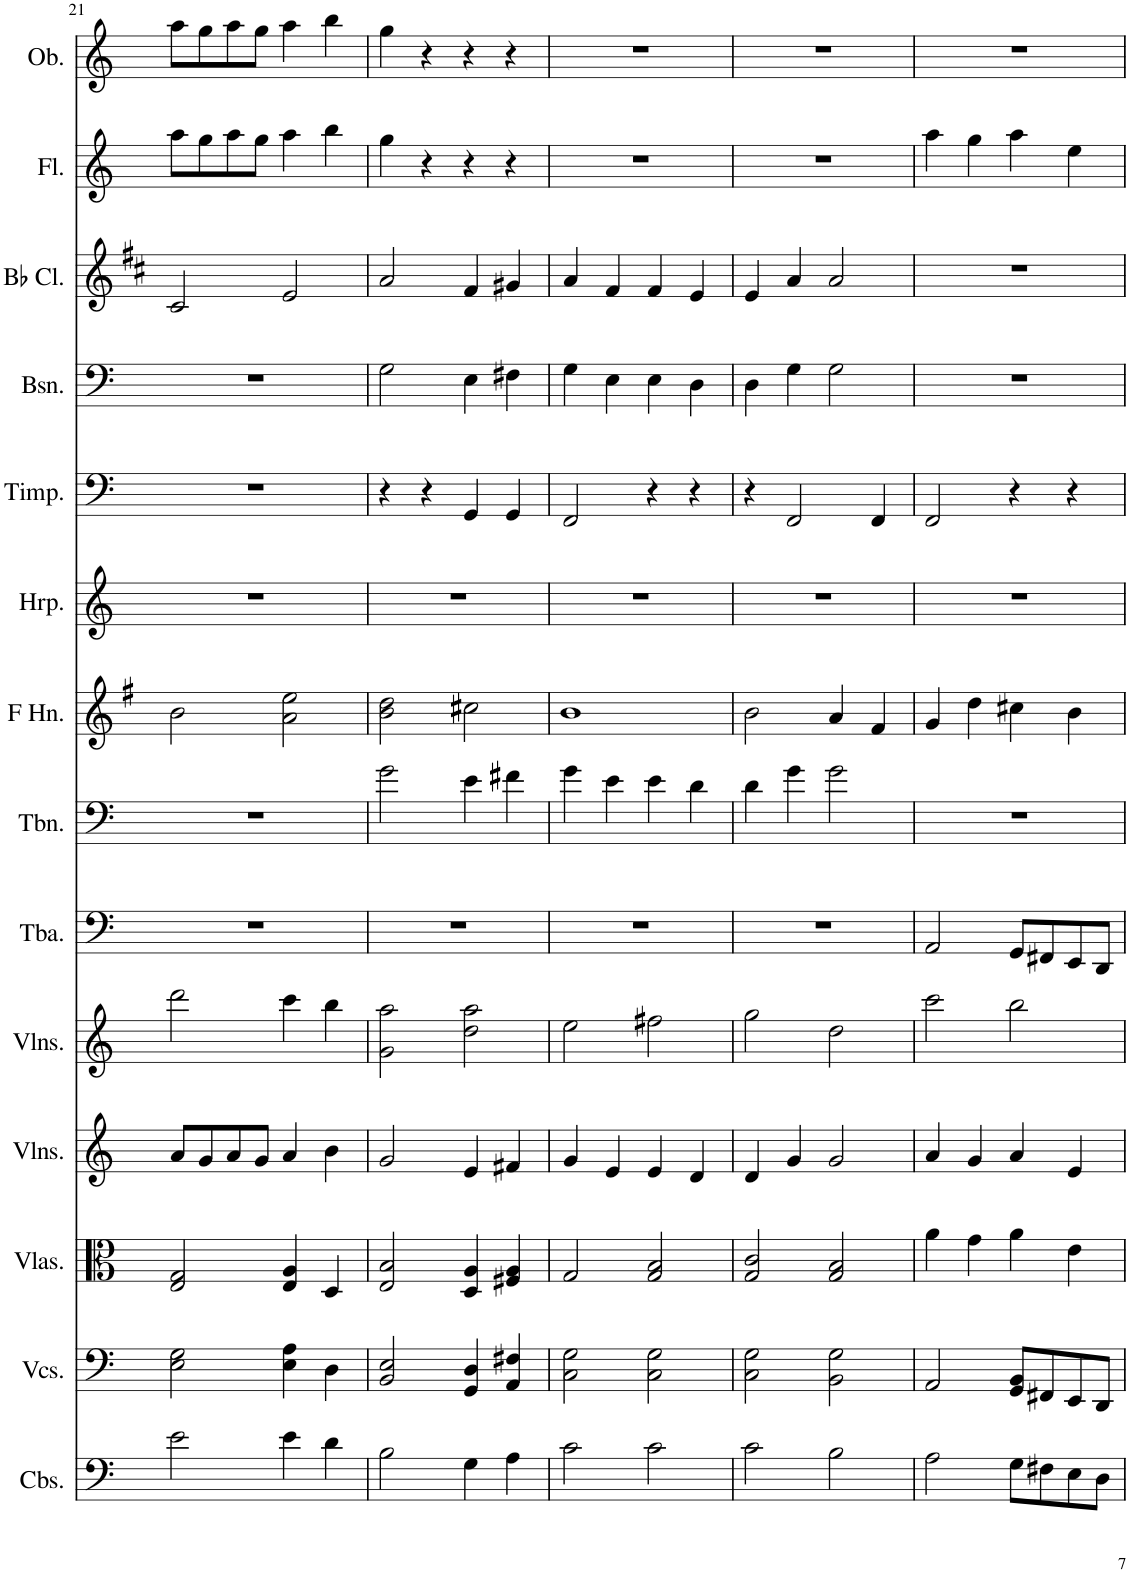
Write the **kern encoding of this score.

**kern	**kern	**kern	**kern	**kern	**kern	**kern	**kern	**kern	**kern	**kern	**kern	**kern	**kern
*part14	*part13	*part12	*part11	*part10	*part9	*part8	*part7	*part6	*part5	*part4	*part3	*part2	*part1
*staff14	*staff13	*staff12	*staff11	*staff10	*staff9	*staff8	*staff7	*staff6	*staff5	*staff4	*staff3	*staff2	*staff1
*I"Contrabasses	*I"Violoncellos	*I"Violas	*I"Violins	*I"Violins	*I"Tuba	*I"Trombone	*I"Horn in F	*I"Harp	*I"Timpani	*I"Bassoon	*I"Bb Clarinet	*I"Flute	*I"Oboe
*I'Cbs.	*I'Vcs.	*I'Vlas.	*I'Vlns.	*I'Vlns.	*I'Tba.	*I'Tbn.	*	*I'Hrp.	*I'Timp.	*I'Bsn.	*I'Bb Cl.	*I'Fl.	*I'Ob.
!!LO:PB:g=z
*clefF4	*clefF4	*clefC3	*clefG2	*clefG2	*clefF4	*clefF4	*clefG2	*clefG2	*clefF4	*clefF4	*clefG2	*clefG2	*clefG2
*Trd7c12	*	*	*	*	*	*	*Trd4c7	*	*	*	*Trd1c2	*	*
*k[]	*k[]	*k[]	*k[]	*k[]	*k[]	*k[]	*k[f#]	*k[]	*k[]	*k[]	*k[f#c#]	*k[]	*k[]
*M4/4	*M4/4	*M4/4	*M4/4	*M4/4	*M4/4	*M4/4	*M4/4	*M4/4	*M4/4	*M4/4	*M4/4	*M4/4	*M4/4
=21	=21	=21	=21	=21	=21	=21	=21	=21	=21	=21	=21	=21	=21
2e\	2E\ 2G\	2E/ 2G/	8a/L	2ddd\	1r	1r	2b\	1r	1r	1r	2c#/	8aa\L	8aa\L
.	.	.	8g/	.	.	.	.	.	.	.	.	8gg\	8gg\
.	.	.	8a/	.	.	.	.	.	.	.	.	8aa\	8aa\
.	.	.	8g/J	.	.	.	.	.	.	.	.	8gg\J	8gg\J
4e\	4E\ 4A\	4E/ 4A/	4a/	4ccc\	.	.	2a\ 2ee\	.	.	.	2e/	4aa\	4aa\
4d\	4D\	4D/	4b\	4bb\	.	.	.	.	.	.	.	4bb\	4bb\
=22	=22	=22	=22	=22	=22	=22	=22	=22	=22	=22	=22	=22	=22
2B\	2BB/ 2E/	2E/ 2B/	2g/	2g\ 2aa\	1r	2g\	2b\ 2dd\	1r	4r	2G\	2a/	4gg\	4gg\
.	.	.	.	.	.	.	.	.	4r	.	.	4r	4r
4G\	4GG/ 4D/	4D/ 4A/	4e/	2dd\ 2aa\	.	4e\	2cc#X\	.	4GG/	4E\	4f#/	4r	4r
4A\	4AA/ 4F#X/	4F#X/ 4A/	4f#X/	.	.	4f#X\	.	.	4GG/	4F#X\	4g#X/	4r	4r
=23	=23	=23	=23	=23	=23	=23	=23	=23	=23	=23	=23	=23	=23
2c\	2C\ 2G\	2G/	4g/	2ee\	1r	4g\	1b	1r	2FF/	4G\	4a/	1r	1r
.	.	.	4e/	.	.	4e\	.	.	.	4E\	4f#/	.	.
2c\	2C\ 2G\	2G/ 2B/	4e/	2ff#X\	.	4e\	.	.	4r	4E\	4f#/	.	.
.	.	.	4d/	.	.	4d\	.	.	4r	4D\	4e/	.	.
=24	=24	=24	=24	=24	=24	=24	=24	=24	=24	=24	=24	=24	=24
2c\	2C\ 2G\	2G/ 2c/	4d/	2gg\	1r	4d\	2b\	1r	4r	4D\	4e/	1r	1r
.	.	.	4g/	.	.	4g\	.	.	2FF/	4G\	4a/	.	.
2B\	2BB\ 2G\	2G/ 2B/	2g/	2dd\	.	2g\	4a/	.	.	2G\	2a/	.	.
.	.	.	.	.	.	.	4f#/	.	4FF/	.	.	.	.
=25	=25	=25	=25	=25	=25	=25	=25	=25	=25	=25	=25	=25	=25
2A\	2AA/	4a\	4a/	2ccc\	2AA/	1r	4g/	1r	2FF/	1r	1r	4aa\	1r
.	.	4g\	4g/	.	.	.	4dd\	.	.	.	.	4gg\	.
8G\L	8GG/ 8BB/L	4a\	4a/	2bb\	8GG/L	.	4cc#X\	.	4r	.	.	4aa\	.
8F#X\	8FF#X/	.	.	.	8FF#X/	.	.	.	.	.	.	.	.
8E\	8EE/	4e\	4e/	.	8EE/	.	4b\	.	4r	.	.	4ee\	.
8D\J	8DD/J	.	.	.	8DD/J	.	.	.	.	.	.	.	.
=	=	=	=	=	=	=	=	=	=	=	=	=	=
*-	*-	*-	*-	*-	*-	*-	*-	*-	*-	*-	*-	*-	*-
